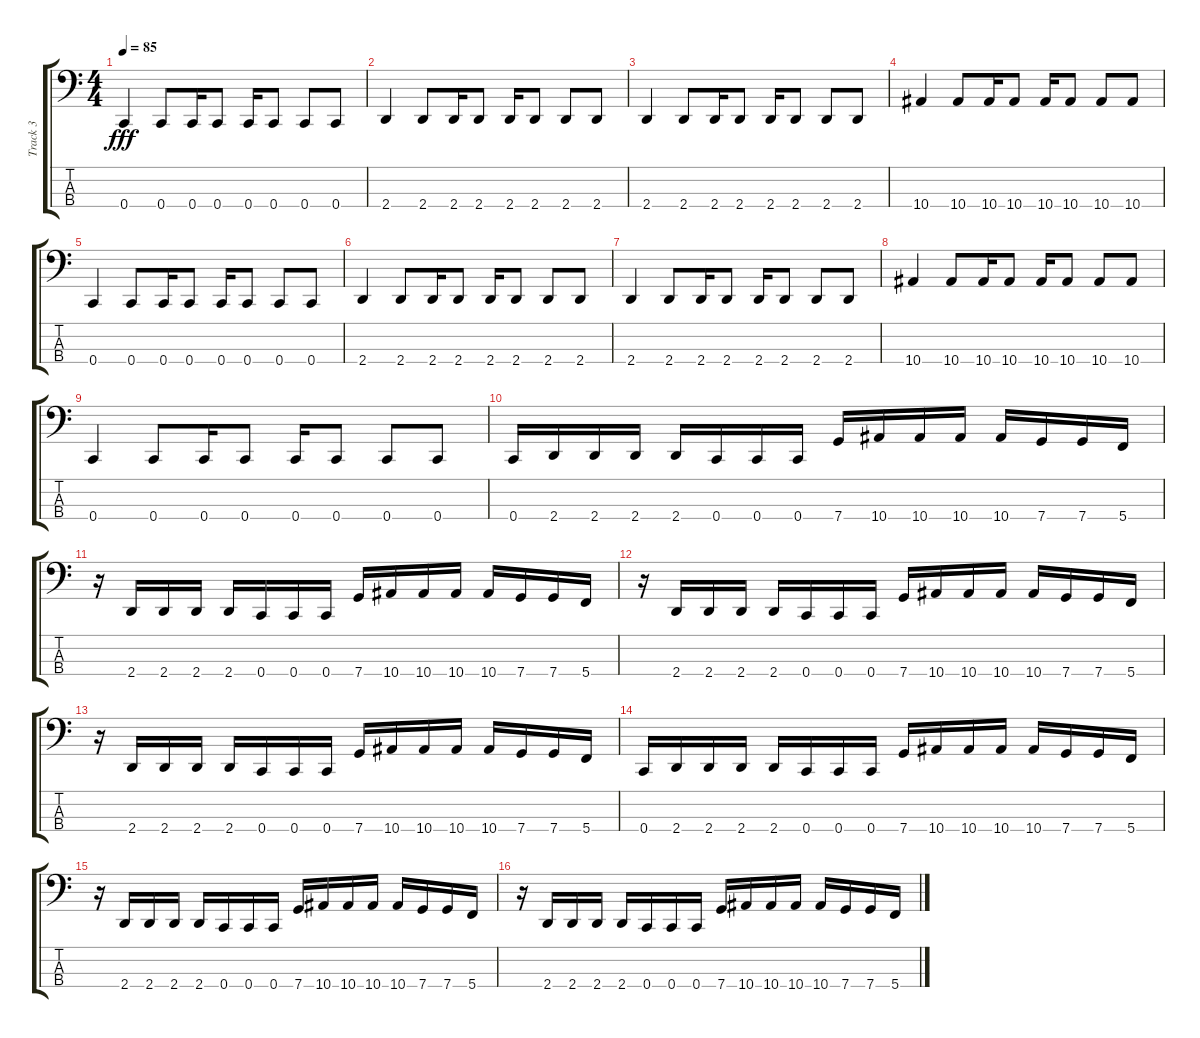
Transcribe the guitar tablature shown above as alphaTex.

\track ("Track 3" "Track 3") {instrument electricbassfinger}
\staff {score tabs}
\tuning (F2 C2 G1 C1) {hide}
\ts (4 4)
\tempo 85
\clef f4
\ks c
0.4.4{dy fff} 0.4.8 0.4.16 0.4.8 0.4.16 0.4.8 0.4.8 0.4.8 |
2.4.4 2.4.8 2.4.16 2.4.8 2.4.16 2.4.8 2.4.8 2.4.8 |
2.4.4 2.4.8 2.4.16 2.4.8 2.4.16 2.4.8 2.4.8 2.4.8 |
10.4.4 10.4.8 10.4.16 10.4.8 10.4.16 10.4.8 10.4.8 10.4.8 |
0.4.4 0.4.8 0.4.16 0.4.8 0.4.16 0.4.8 0.4.8 0.4.8 |
2.4.4 2.4.8 2.4.16 2.4.8 2.4.16 2.4.8 2.4.8 2.4.8 |
2.4.4 2.4.8 2.4.16 2.4.8 2.4.16 2.4.8 2.4.8 2.4.8 |
10.4.4 10.4.8 10.4.16 10.4.8 10.4.16 10.4.8 10.4.8 10.4.8 |
0.4.4 0.4.8 0.4.16 0.4.8 0.4.16 0.4.8 0.4.8 0.4.8 |
0.4.16 2.4.16 2.4.16 2.4.16 2.4.16 0.4.16 0.4.16 0.4.16 7.4.16 10.4.16 10.4.16 10.4.16 10.4.16 7.4.16 7.4.16 5.4.16 |
r.16 2.4.16 2.4.16 2.4.16 2.4.16 0.4.16 0.4.16 0.4.16 7.4.16 10.4.16 10.4.16 10.4.16 10.4.16 7.4.16 7.4.16 5.4.16 |
r.16 2.4.16 2.4.16 2.4.16 2.4.16 0.4.16 0.4.16 0.4.16 7.4.16 10.4.16 10.4.16 10.4.16 10.4.16 7.4.16 7.4.16 5.4.16 |
r.16 2.4.16 2.4.16 2.4.16 2.4.16 0.4.16 0.4.16 0.4.16 7.4.16 10.4.16 10.4.16 10.4.16 10.4.16 7.4.16 7.4.16 5.4.16 |
0.4.16 2.4.16 2.4.16 2.4.16 2.4.16 0.4.16 0.4.16 0.4.16 7.4.16 10.4.16 10.4.16 10.4.16 10.4.16 7.4.16 7.4.16 5.4.16 |
r.16 2.4.16 2.4.16 2.4.16 2.4.16 0.4.16 0.4.16 0.4.16 7.4.16 10.4.16 10.4.16 10.4.16 10.4.16 7.4.16 7.4.16 5.4.16 |
r.16 2.4.16 2.4.16 2.4.16 2.4.16 0.4.16 0.4.16 0.4.16 7.4.16 10.4.16 10.4.16 10.4.16 10.4.16 7.4.16 7.4.16 5.4.16
